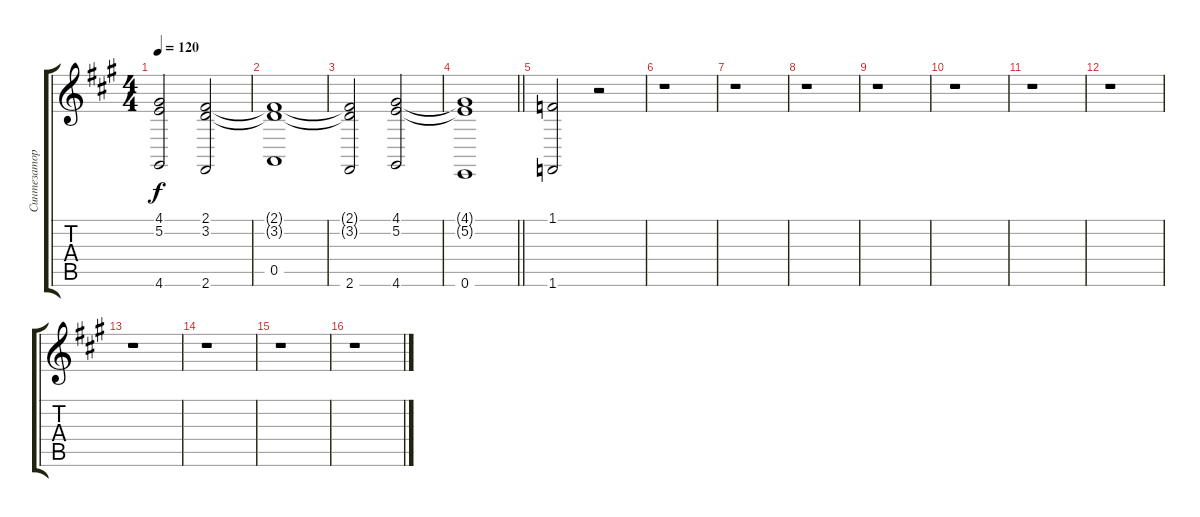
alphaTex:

\track ("Синтезатор" "Синтезатор") {instrument stringensemble2}
\staff {score tabs}
\tuning (E4 B3 G3 D3 A2 E2) {hide}
\ts (4 4)
\tempo 120
\clef g2
\ks f#minor
(4.1{t} 5.2{t} 4.6).2{dy f} (2.1 3.2 2.6).2 |
(2.1{t} 3.2{t} 0.5).1 |
(2.1{t} 3.2{t} 2.6).2 (4.1 5.2 4.6).2 |
\barLineRight lightlight
(4.1{t} 5.2{t} 0.6).1 |
(1.1 1.6).2 r.2 |
r.1 |
r.1 |
r.1 |
r.1 |
r.1 |
r.1 |
r.1 |
r.1 |
r.1 |
r.1 |
r.1
